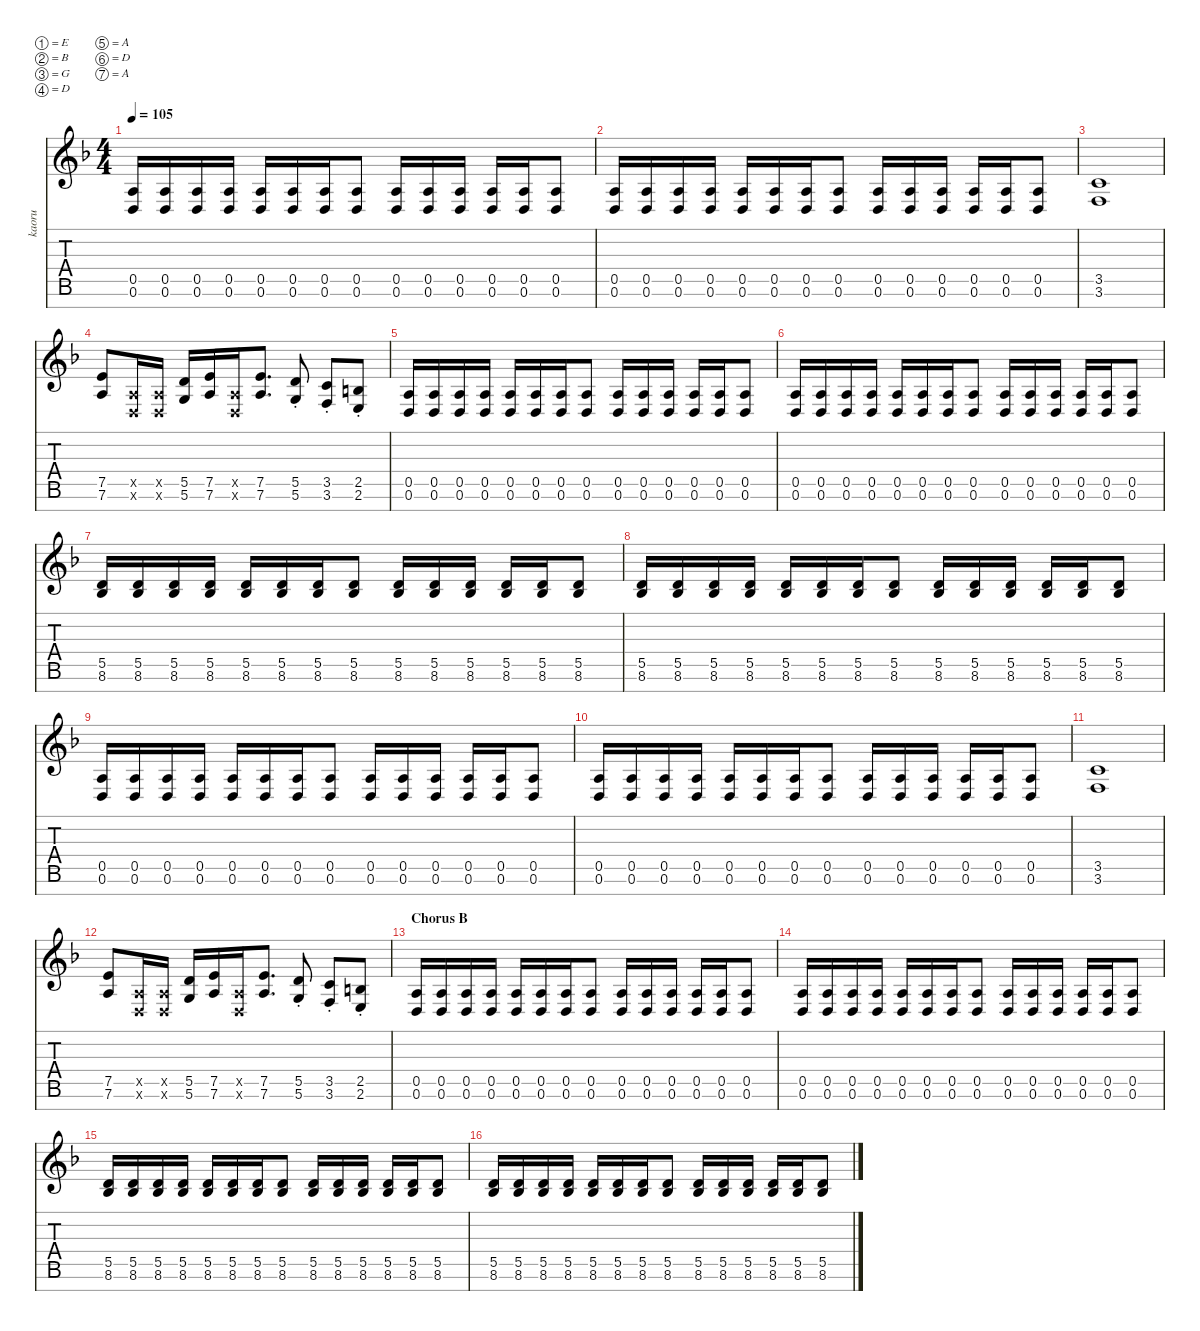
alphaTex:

\defaultSystemsLayout 4
\hideDynamics
\bracketExtendMode nobrackets
\otherSystemsTrackNameOrientation horizontal
\track ("Kaoru" "kaoru") {defaultSystemsLayout 4 instrument overdrivenguitar}
\staff {score tabs}
\tuning (E4 B3 G3 D3 A2 D2 A1)
\ts (4 4)
\tempo 105
\clef g2
\scale
0.953158
\ks dminor
(0.6{acc forcenatural} 0.5{acc forcenatural}).16{dy mf} (0.6{acc forcenatural} 0.5{acc forcenatural}).16 (0.6{acc forcenatural} 0.5{acc forcenatural}).16 (0.6{acc forcenatural} 0.5{acc forcenatural}).16 (0.6{acc forcenatural} 0.5{acc forcenatural}).16 (0.6{acc forcenatural} 0.5{acc forcenatural}).16 (0.6{acc forcenatural} 0.5{acc forcenatural}).16 (0.6{acc forcenatural} 0.5{acc forcenatural}).8 (0.6{acc forcenatural} 0.5{acc forcenatural}).16 (0.6{acc forcenatural} 0.5{acc forcenatural}).16 (0.6{acc forcenatural} 0.5{acc forcenatural}).16 (0.6{acc forcenatural} 0.5{acc forcenatural}).16 (0.6{acc forcenatural} 0.5{acc forcenatural}).16 (0.6{acc forcenatural} 0.5{acc forcenatural}).8 |
\scale
0.953158 (0.6{acc forcenatural} 0.5{acc forcenatural}).16 (0.6{acc forcenatural} 0.5{acc forcenatural}).16 (0.6{acc forcenatural} 0.5{acc forcenatural}).16 (0.6{acc forcenatural} 0.5{acc forcenatural}).16 (0.6{acc forcenatural} 0.5{acc forcenatural}).16 (0.6{acc forcenatural} 0.5{acc forcenatural}).16 (0.6{acc forcenatural} 0.5{acc forcenatural}).16 (0.6{acc forcenatural} 0.5{acc forcenatural}).8 (0.6{acc forcenatural} 0.5{acc forcenatural}).16 (0.6{acc forcenatural} 0.5{acc forcenatural}).16 (0.6{acc forcenatural} 0.5{acc forcenatural}).16 (0.6{acc forcenatural} 0.5{acc forcenatural}).16 (0.6{acc forcenatural} 0.5{acc forcenatural}).16 (0.6{acc forcenatural} 0.5{acc forcenatural}).8 |
\scale
1.14053 (3.6{acc forcenatural} 3.5{acc forcenatural}).1{dy fff} |
\scale
0.953158 (7.6{acc forcenatural} 7.5{acc forcenatural}).8 (0.6{x acc forcenatural} 0.5{x acc forcenatural}).16 (0.6{x acc forcenatural} 0.5{x acc forcenatural}).16 (5.6{acc forcenatural} 5.5{acc forcenatural}).16 (7.6{acc forcenatural} 7.5{acc forcenatural}).16 (0.6{x acc forcenatural} 0.5{x acc forcenatural}).16 (7.6{acc forcenatural} 7.5{acc forcenatural}).8{d} (5.6{st acc forcenatural} 5.5{st acc forcenatural}).8 (3.6{st acc forcenatural} 3.5{st acc forcenatural}).8 (2.6{st acc forcenatural} 2.5{st acc forcenatural}).8 |
\scale
0.953158 (0.6{acc forcenatural} 0.5{acc forcenatural}).16{dy mf} (0.6{acc forcenatural} 0.5{acc forcenatural}).16 (0.6{acc forcenatural} 0.5{acc forcenatural}).16 (0.6{acc forcenatural} 0.5{acc forcenatural}).16 (0.6{acc forcenatural} 0.5{acc forcenatural}).16 (0.6{acc forcenatural} 0.5{acc forcenatural}).16 (0.6{acc forcenatural} 0.5{acc forcenatural}).16 (0.6{acc forcenatural} 0.5{acc forcenatural}).8 (0.6{acc forcenatural} 0.5{acc forcenatural}).16 (0.6{acc forcenatural} 0.5{acc forcenatural}).16 (0.6{acc forcenatural} 0.5{acc forcenatural}).16 (0.6{acc forcenatural} 0.5{acc forcenatural}).16 (0.6{acc forcenatural} 0.5{acc forcenatural}).16 (0.6{acc forcenatural} 0.5{acc forcenatural}).8 |
\scale
0.953158 (0.6{acc forcenatural} 0.5{acc forcenatural}).16 (0.6{acc forcenatural} 0.5{acc forcenatural}).16 (0.6{acc forcenatural} 0.5{acc forcenatural}).16 (0.6{acc forcenatural} 0.5{acc forcenatural}).16 (0.6{acc forcenatural} 0.5{acc forcenatural}).16 (0.6{acc forcenatural} 0.5{acc forcenatural}).16 (0.6{acc forcenatural} 0.5{acc forcenatural}).16 (0.6{acc forcenatural} 0.5{acc forcenatural}).8 (0.6{acc forcenatural} 0.5{acc forcenatural}).16 (0.6{acc forcenatural} 0.5{acc forcenatural}).16 (0.6{acc forcenatural} 0.5{acc forcenatural}).16 (0.6{acc forcenatural} 0.5{acc forcenatural}).16 (0.6{acc forcenatural} 0.5{acc forcenatural}).16 (0.6{acc forcenatural} 0.5{acc forcenatural}).8 |
\scale
1.14053 (8.6{acc b} 5.5{acc forcenatural}).16 (8.6{acc b} 5.5{acc forcenatural}).16 (8.6{acc b} 5.5{acc forcenatural}).16 (8.6{acc b} 5.5{acc forcenatural}).16 (8.6{acc b} 5.5{acc forcenatural}).16 (8.6{acc b} 5.5{acc forcenatural}).16 (8.6{acc b} 5.5{acc forcenatural}).16 (8.6{acc b} 5.5{acc forcenatural}).8 (8.6{acc b} 5.5{acc forcenatural}).16 (8.6{acc b} 5.5{acc forcenatural}).16 (8.6{acc b} 5.5{acc forcenatural}).16 (8.6{acc b} 5.5{acc forcenatural}).16 (8.6{acc b} 5.5{acc forcenatural}).16 (8.6{acc b} 5.5{acc forcenatural}).8 |
\scale
0.953158 (8.6{acc b} 5.5{acc forcenatural}).16 (8.6{acc b} 5.5{acc forcenatural}).16 (8.6{acc b} 5.5{acc forcenatural}).16 (8.6{acc b} 5.5{acc forcenatural}).16 (8.6{acc b} 5.5{acc forcenatural}).16 (8.6{acc b} 5.5{acc forcenatural}).16 (8.6{acc b} 5.5{acc forcenatural}).16 (8.6{acc b} 5.5{acc forcenatural}).8 (8.6{acc b} 5.5{acc forcenatural}).16 (8.6{acc b} 5.5{acc forcenatural}).16 (8.6{acc b} 5.5{acc forcenatural}).16 (8.6{acc b} 5.5{acc forcenatural}).16 (8.6{acc b} 5.5{acc forcenatural}).16 (8.6{acc b} 5.5{acc forcenatural}).8 |
\scale
0.953158 (0.6{acc forcenatural} 0.5{acc forcenatural}).16 (0.6{acc forcenatural} 0.5{acc forcenatural}).16 (0.6{acc forcenatural} 0.5{acc forcenatural}).16 (0.6{acc forcenatural} 0.5{acc forcenatural}).16 (0.6{acc forcenatural} 0.5{acc forcenatural}).16 (0.6{acc forcenatural} 0.5{acc forcenatural}).16 (0.6{acc forcenatural} 0.5{acc forcenatural}).16 (0.6{acc forcenatural} 0.5{acc forcenatural}).8 (0.6{acc forcenatural} 0.5{acc forcenatural}).16 (0.6{acc forcenatural} 0.5{acc forcenatural}).16 (0.6{acc forcenatural} 0.5{acc forcenatural}).16 (0.6{acc forcenatural} 0.5{acc forcenatural}).16 (0.6{acc forcenatural} 0.5{acc forcenatural}).16 (0.6{acc forcenatural} 0.5{acc forcenatural}).8 |
\scale
0.953158 (0.6{acc forcenatural} 0.5{acc forcenatural}).16 (0.6{acc forcenatural} 0.5{acc forcenatural}).16 (0.6{acc forcenatural} 0.5{acc forcenatural}).16 (0.6{acc forcenatural} 0.5{acc forcenatural}).16 (0.6{acc forcenatural} 0.5{acc forcenatural}).16 (0.6{acc forcenatural} 0.5{acc forcenatural}).16 (0.6{acc forcenatural} 0.5{acc forcenatural}).16 (0.6{acc forcenatural} 0.5{acc forcenatural}).8 (0.6{acc forcenatural} 0.5{acc forcenatural}).16 (0.6{acc forcenatural} 0.5{acc forcenatural}).16 (0.6{acc forcenatural} 0.5{acc forcenatural}).16 (0.6{acc forcenatural} 0.5{acc forcenatural}).16 (0.6{acc forcenatural} 0.5{acc forcenatural}).16 (0.6{acc forcenatural} 0.5{acc forcenatural}).8 |
\scale
1.13611 (3.6{acc forcenatural} 3.5{acc forcenatural}).1{dy fff} |
\scale
0.966421 (7.6{acc forcenatural} 7.5{acc forcenatural}).8 (0.6{x acc forcenatural} 0.5{x acc forcenatural}).16 (0.6{x acc forcenatural} 0.5{x acc forcenatural}).16 (5.6{acc forcenatural} 5.5{acc forcenatural}).16 (7.6{acc forcenatural} 7.5{acc forcenatural}).16 (0.6{x acc forcenatural} 0.5{x acc forcenatural}).16 (7.6{acc forcenatural} 7.5{acc forcenatural}).8{d} (5.6{st acc forcenatural} 5.5{st acc forcenatural}).8 (3.6{st acc forcenatural} 3.5{st acc forcenatural}).8 (2.6{st acc forcenatural} 2.5{st acc forcenatural}).8 |
\section ("" "Chorus B")
\scale
0.948737 (0.6{acc forcenatural} 0.5{acc forcenatural}).16{dy mf} (0.6{acc forcenatural} 0.5{acc forcenatural}).16 (0.6{acc forcenatural} 0.5{acc forcenatural}).16 (0.6{acc forcenatural} 0.5{acc forcenatural}).16 (0.6{acc forcenatural} 0.5{acc forcenatural}).16 (0.6{acc forcenatural} 0.5{acc forcenatural}).16 (0.6{acc forcenatural} 0.5{acc forcenatural}).16 (0.6{acc forcenatural} 0.5{acc forcenatural}).8 (0.6{acc forcenatural} 0.5{acc forcenatural}).16 (0.6{acc forcenatural} 0.5{acc forcenatural}).16 (0.6{acc forcenatural} 0.5{acc forcenatural}).16 (0.6{acc forcenatural} 0.5{acc forcenatural}).16 (0.6{acc forcenatural} 0.5{acc forcenatural}).16 (0.6{acc forcenatural} 0.5{acc forcenatural}).8 |
\scale
0.948737 (0.6{acc forcenatural} 0.5{acc forcenatural}).16 (0.6{acc forcenatural} 0.5{acc forcenatural}).16 (0.6{acc forcenatural} 0.5{acc forcenatural}).16 (0.6{acc forcenatural} 0.5{acc forcenatural}).16 (0.6{acc forcenatural} 0.5{acc forcenatural}).16 (0.6{acc forcenatural} 0.5{acc forcenatural}).16 (0.6{acc forcenatural} 0.5{acc forcenatural}).16 (0.6{acc forcenatural} 0.5{acc forcenatural}).8 (0.6{acc forcenatural} 0.5{acc forcenatural}).16 (0.6{acc forcenatural} 0.5{acc forcenatural}).16 (0.6{acc forcenatural} 0.5{acc forcenatural}).16 (0.6{acc forcenatural} 0.5{acc forcenatural}).16 (0.6{acc forcenatural} 0.5{acc forcenatural}).16 (0.6{acc forcenatural} 0.5{acc forcenatural}).8 |
\scale
1.14053 (8.6{acc b} 5.5{acc forcenatural}).16 (8.6{acc b} 5.5{acc forcenatural}).16 (8.6{acc b} 5.5{acc forcenatural}).16 (8.6{acc b} 5.5{acc forcenatural}).16 (8.6{acc b} 5.5{acc forcenatural}).16 (8.6{acc b} 5.5{acc forcenatural}).16 (8.6{acc b} 5.5{acc forcenatural}).16 (8.6{acc b} 5.5{acc forcenatural}).8 (8.6{acc b} 5.5{acc forcenatural}).16 (8.6{acc b} 5.5{acc forcenatural}).16 (8.6{acc b} 5.5{acc forcenatural}).16 (8.6{acc b} 5.5{acc forcenatural}).16 (8.6{acc b} 5.5{acc forcenatural}).16 (8.6{acc b} 5.5{acc forcenatural}).8 |
\scale
0.953158 (8.6{acc b} 5.5{acc forcenatural}).16 (8.6{acc b} 5.5{acc forcenatural}).16 (8.6{acc b} 5.5{acc forcenatural}).16 (8.6{acc b} 5.5{acc forcenatural}).16 (8.6{acc b} 5.5{acc forcenatural}).16 (8.6{acc b} 5.5{acc forcenatural}).16 (8.6{acc b} 5.5{acc forcenatural}).16 (8.6{acc b} 5.5{acc forcenatural}).8 (8.6{acc b} 5.5{acc forcenatural}).16 (8.6{acc b} 5.5{acc forcenatural}).16 (8.6{acc b} 5.5{acc forcenatural}).16 (8.6{acc b} 5.5{acc forcenatural}).16 (8.6{acc b} 5.5{acc forcenatural}).16 (8.6{acc b} 5.5{acc forcenatural}).8
